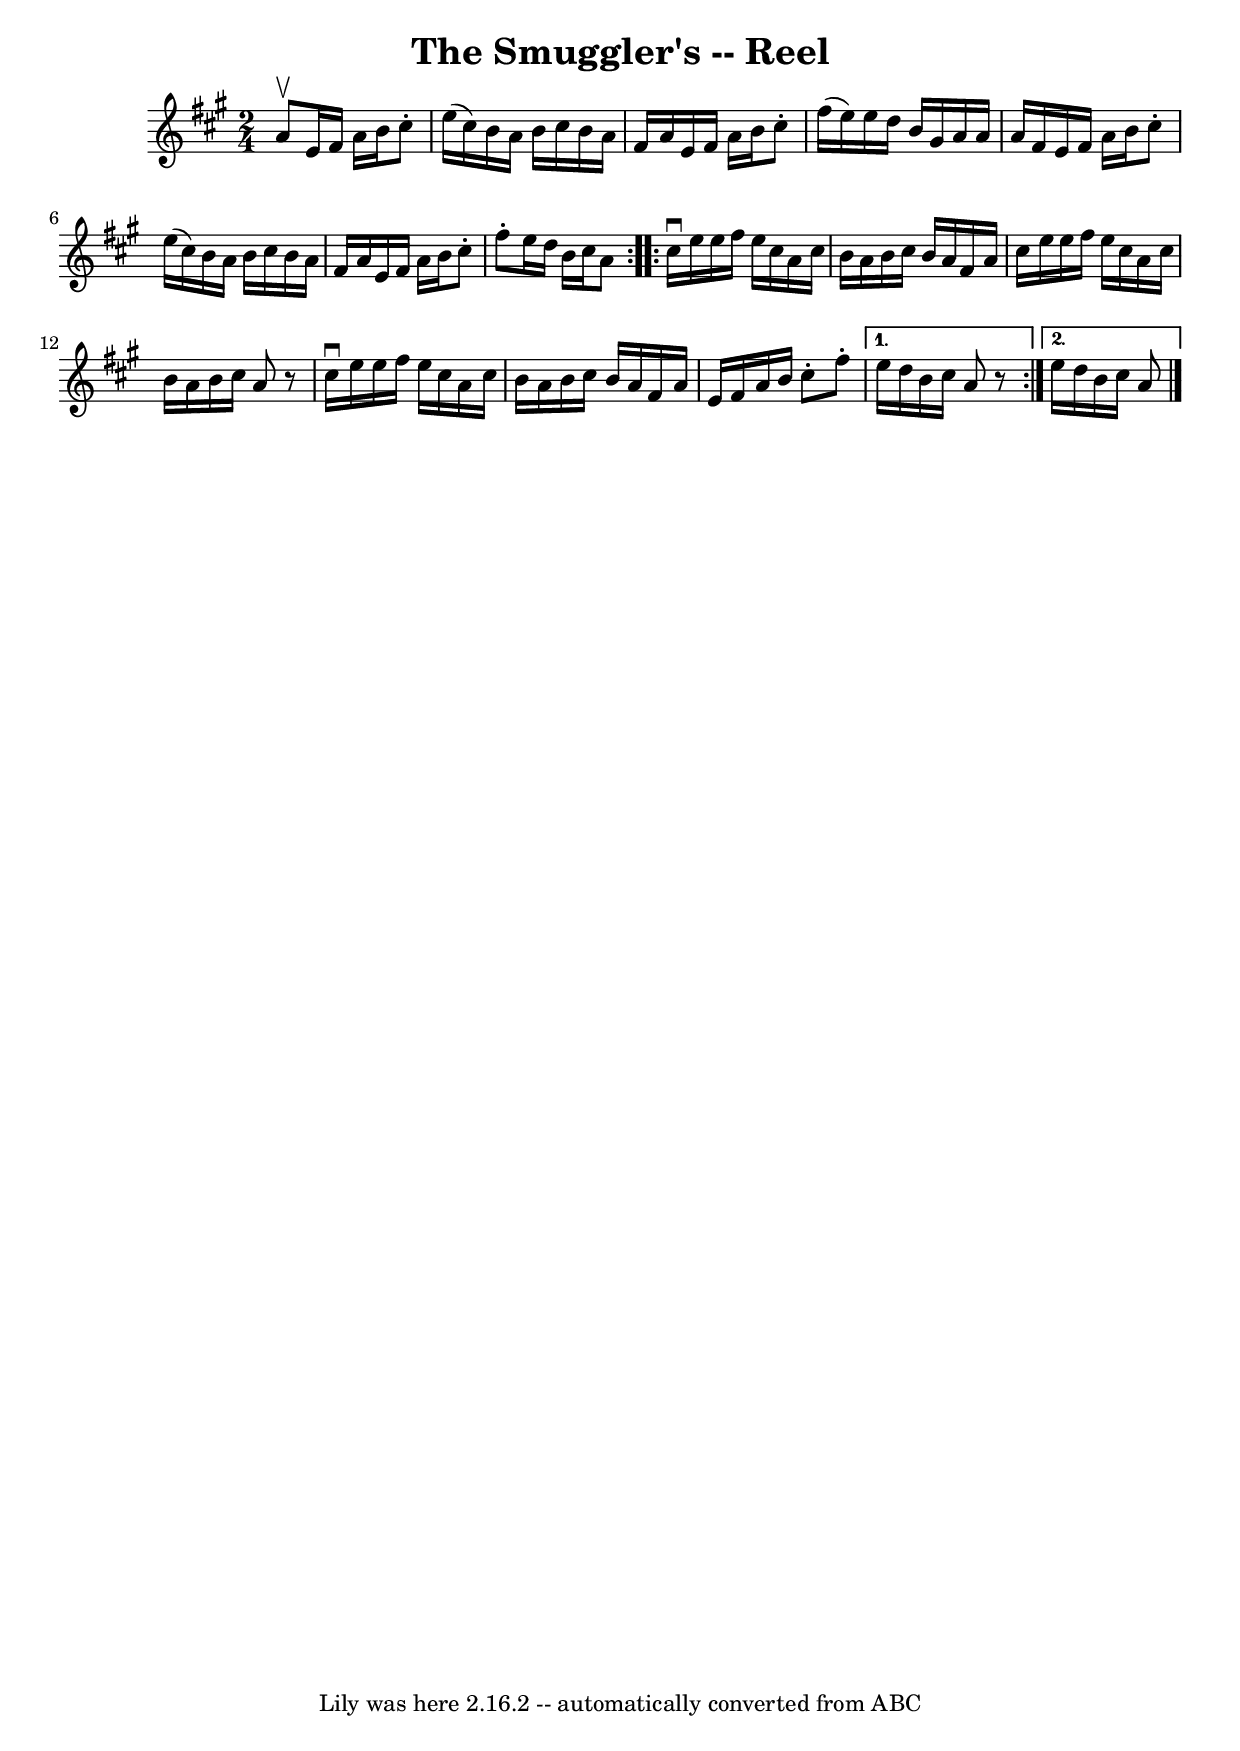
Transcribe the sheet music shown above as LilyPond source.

\version "2.7.40"
\include "Mammoth.ily"
\header {
	book = "Ryan's Mammoth Collection"
	crossRefNumber = "1"
	footnotes = "\\\\"
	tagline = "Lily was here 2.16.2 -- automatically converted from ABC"
	title = "The Smuggler's -- Reel"
}
voicedefault =  {
\set Score.defaultBarType = "empty"

\repeat volta 2 {
\time 2/4 \key a \major a'8^\upbow |
 e'16 fis'16 a'16    
b'16 cis''8 -. e''16 (cis''16)   |
 b'16 a'16 b'16    
cis''16 b'16 a'16 fis'16 a'16    |
 e'16 fis'16 a'16  
 b'16 cis''8 -. fis''16 (e''16)   |
 e''16 d''16 b'16 
 gis'16 a'16 a'16 a'16 fis'16    |
 e'16 fis'16    
a'16 b'16 cis''8 -. e''16 (cis''16)   |
 b'16 a'16    
b'16 cis''16 b'16 a'16 fis'16 a'16    |
 e'16 fis'16  
 a'16 b'16 cis''8 -. fis''8 -.   |
 e''16 d''16 b'16    
cis''16 a'8  }     \repeat volta 2 { cis''16^\downbow e''16 e''16    
fis''16 e''16 cis''16 a'16 cis''16    |
 b'16 a'16    
b'16 cis''16 b'16 a'16 fis'16 a'16    |
 cis''16    
e''16 e''16 fis''16 e''16 cis''16 a'16 cis''16    |
   
b'16 a'16 b'16 cis''16 a'8    r8   |
 cis''16^\downbow   
e''16 e''16 fis''16 e''16 cis''16 a'16 cis''16    |
   
b'16 a'16 b'16 cis''16 b'16 a'16 fis'16 a'16    |
   
 e'16 fis'16 a'16 b'16 cis''8 -. fis''8 -.   } \alternative{{  
 e''16 d''16 b'16 cis''16 a'8    r8   } { e''16 d''16 b'16  
 cis''16 a'8  \bar "|."   }}
}

\score{
    <<

	\context Staff="default"
	{
	    \voicedefault 
	}

    >>
	\layout {
	}
	\midi {}
}
